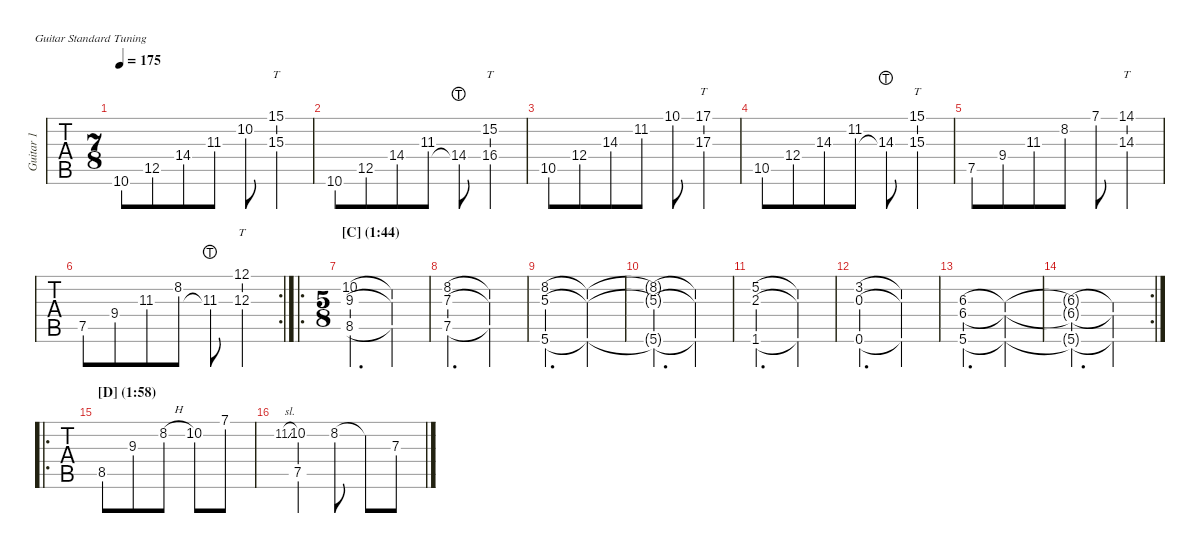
\defaultSystemsLayout 4
\hideDynamics
\bracketExtendMode nobrackets
\multiTrackTrackNamePolicy allsystems
\firstSystemTrackNameMode fullname
\otherSystemsTrackNameMode fullname
\otherSystemsTrackNameOrientation horizontal
\track ("Guitar 1" "Guitar 1") {instrument overdrivenguitar}
\staff {tabs}
\tuning (E4 B3 G3 D3 A2 E2)
\ts (7 8)
\scale
0.974032
\tempo 175
\accidentals auto
\clef g2
\ottava regular
\simile none
\ks c
10.6.8{dy mf} 12.5.8 14.4.8 11.3{acc #}.8 10.2.8 (15.1{st} 15.3{st acc #}).4{tt} |
\scale
0.978438 10.6.8 12.5.8 14.4.8 11.3{acc #}.8 14.4{lht}.8 (15.2{st} 16.4{st acc #}).4{tt} |
\scale
1.06237 10.5.8 12.4.8 14.3.8 11.2{acc #}.8 10.1.8 (17.1{st} 17.3{st}).4{tt} |
\scale
0.977046 10.5.8 12.4.8 14.3.8 11.2{acc #}.8 14.3{lht}.8 (15.1{st} 15.3{st acc #}).4{tt} |
\scale
0.987583 7.5.8 9.4.8 11.3{acc #}.8 8.2.8 7.1.8 (14.1{st acc #} 14.3{st}).4{tt} |
\rc 2
\scale
0.973003 7.5.8 9.4.8 11.3{acc #}.8 8.2.8 11.3{lht acc #}.8 (12.1{st} 12.3{st}).4{tt} |
\ro
\ts (5 8)
\section ("C" "(1:44)")
\scale
1.05568 (9.3 10.2 8.5).4{d} (9.3{t} 10.2{t} 8.5{t}).4 |
\scale
0.989523 (7.3 8.2 7.5).4{d} (7.3{t} 8.2{t} 7.5{t}).4 |
\scale
0.985458 (5.3 8.2 5.6).4{d} (8.2{t} 5.3{t} 5.6{t}).4 |
\scale
0.969337 (8.2{t} 5.3{t} 5.6{t}).4{d} (8.2{t} 5.3{t} 5.6{t}).4 |
\scale
1.06095 (5.2 1.6 2.3).4{d} (5.2{t} 1.6{t} 2.3{t}).4 |
\scale
0.980964 (0.6 0.3 3.2).4{d} (0.6{t} 0.3{t} 3.2{t}).4 |
\scale
0.994045 (6.3{acc #} 5.6 6.4{acc #}).4{d} (6.3{t acc #} 6.4{t acc #} 5.6{t}).4 |
\rc 2
\scale
0.964039 (6.3{t acc #} 6.4{t acc #} 5.6{t}).4{d} (6.3{t acc #} 6.4{t acc #} 5.6{t}).4 |
\ro
\section ("D" "(1:58)")
\scale
1.05339 8.5.8 9.3.8 8.2{h}.8 10.2.8 7.1.8 |
\scale
0.988249 11.2{sl acc #}.8{gr} (10.2 7.5).4 8.2.8 8.2{t}.8 7.3.8
